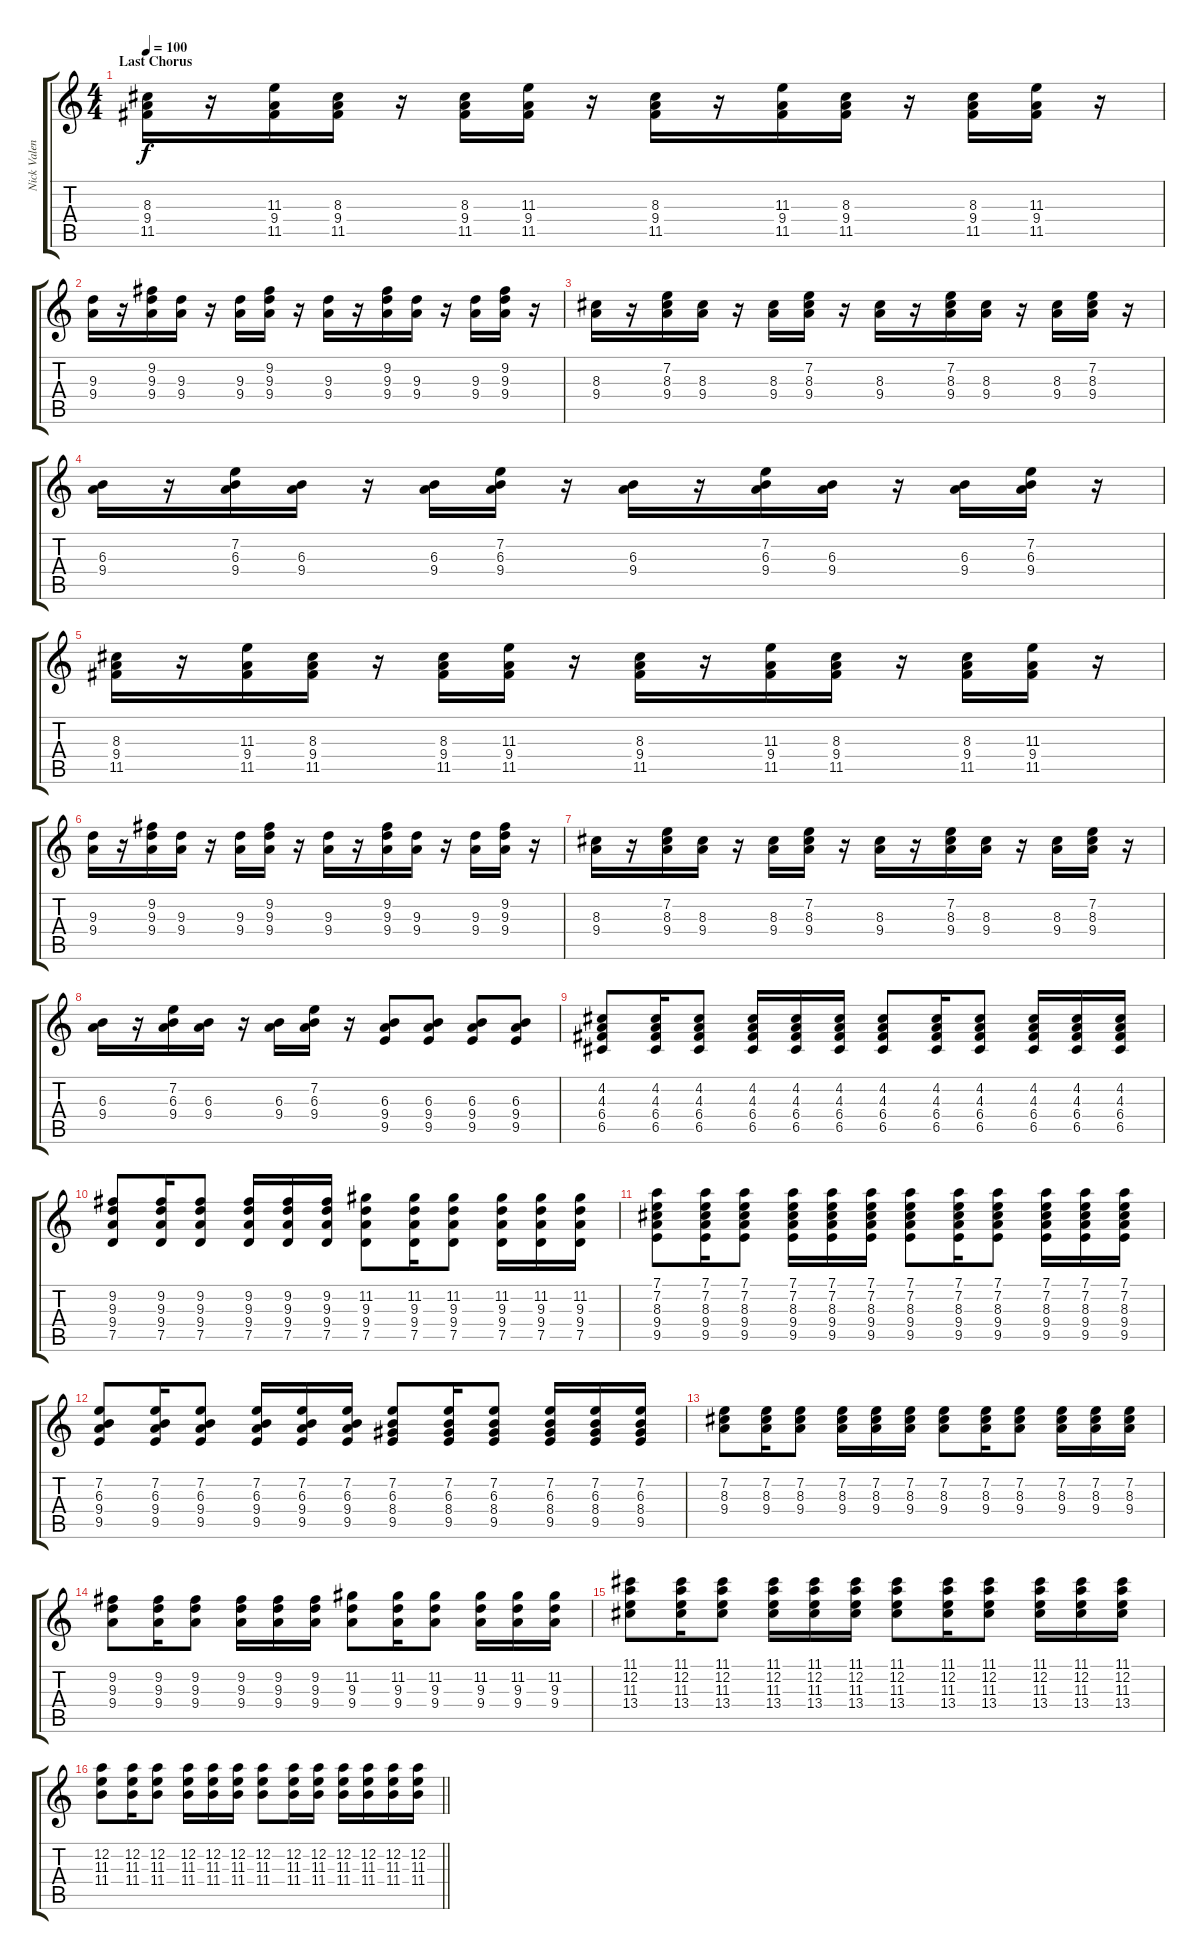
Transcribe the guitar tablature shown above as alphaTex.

\track ("Nick Valensi" "Nick Valen") {solo instrument overdrivenguitar}
\staff {score tabs}
\tuning (D4 A3 F3 C3 G2 D2) {hide}
\ts (4 4)
\section ("" "Last Chorus")
\tempo 100
\clef g2
\ks c
(8.3 9.4 11.5).16{dy f} r.16 (11.3 9.4 11.5).16 (8.3 9.4 11.5).16 r.16 (8.3 9.4 11.5).16 (11.3 9.4 11.5).16 r.16 (8.3 9.4 11.5).16 r.16 (11.3 9.4 11.5).16 (8.3 9.4 11.5).16 r.16 (8.3 9.4 11.5).16 (11.3 9.4 11.5).16 r.16 |
(9.3 9.4).16 r.16 (9.2 9.3 9.4).16 (9.3 9.4).16 r.16 (9.3 9.4).16 (9.2 9.3 9.4).16 r.16 (9.3 9.4).16 r.16 (9.2 9.3 9.4).16 (9.3 9.4).16 r.16 (9.3 9.4).16 (9.2 9.3 9.4).16 r.16 |
(8.3 9.4).16 r.16 (7.2 8.3 9.4).16 (8.3 9.4).16 r.16 (8.3 9.4).16 (7.2 8.3 9.4).16 r.16 (8.3 9.4).16 r.16 (7.2 8.3 9.4).16 (8.3 9.4).16 r.16 (8.3 9.4).16 (7.2 8.3 9.4).16 r.16 |
(6.3 9.4).16 r.16 (7.2 6.3 9.4).16 (6.3 9.4).16 r.16 (6.3 9.4).16 (7.2 6.3 9.4).16 r.16 (6.3 9.4).16 r.16 (7.2 6.3 9.4).16 (6.3 9.4).16 r.16 (6.3 9.4).16 (7.2 6.3 9.4).16 r.16 |
(8.3 9.4 11.5).16 r.16 (11.3 9.4 11.5).16 (8.3 9.4 11.5).16 r.16 (8.3 9.4 11.5).16 (11.3 9.4 11.5).16 r.16 (8.3 9.4 11.5).16 r.16 (11.3 9.4 11.5).16 (8.3 9.4 11.5).16 r.16 (8.3 9.4 11.5).16 (11.3 9.4 11.5).16 r.16 |
(9.3 9.4).16 r.16 (9.2 9.3 9.4).16 (9.3 9.4).16 r.16 (9.3 9.4).16 (9.2 9.3 9.4).16 r.16 (9.3 9.4).16 r.16 (9.2 9.3 9.4).16 (9.3 9.4).16 r.16 (9.3 9.4).16 (9.2 9.3 9.4).16 r.16 |
(8.3 9.4).16 r.16 (7.2 8.3 9.4).16 (8.3 9.4).16 r.16 (8.3 9.4).16 (7.2 8.3 9.4).16 r.16 (8.3 9.4).16 r.16 (7.2 8.3 9.4).16 (8.3 9.4).16 r.16 (8.3 9.4).16 (7.2 8.3 9.4).16 r.16 |
(6.3 9.4).16 r.16 (7.2 6.3 9.4).16 (6.3 9.4).16 r.16 (6.3 9.4).16 (7.2 6.3 9.4).16 r.16 (6.3 9.4 9.5).8 (6.3 9.4 9.5).8 (6.3 9.4 9.5).8 (6.3 9.4 9.5).8 |
(4.2 4.3 6.4 6.5).8 (4.2 4.3 6.4 6.5).16 (4.2 4.3 6.4 6.5).8 (4.2 4.3 6.4 6.5).16 (4.2 4.3 6.4 6.5).16 (4.2 4.3 6.4 6.5).16 (4.2 4.3 6.4 6.5).8 (4.2 4.3 6.4 6.5).16 (4.2 4.3 6.4 6.5).8 (4.2 4.3 6.4 6.5).16 (4.2 4.3 6.4 6.5).16 (4.2 4.3 6.4 6.5).16 |
(9.2 9.3 9.4 7.5).8 (9.2 9.3 9.4 7.5).16 (9.2 9.3 9.4 7.5).8 (9.2 9.3 9.4 7.5).16 (9.2 9.3 9.4 7.5).16 (9.2 9.3 9.4 7.5).16 (11.2 9.3 9.4 7.5).8 (11.2 9.3 9.4 7.5).16 (11.2 9.3 9.4 7.5).8 (11.2 9.3 9.4 7.5).16 (11.2 9.3 9.4 7.5).16 (11.2 9.3 9.4 7.5).16 |
(7.1 7.2 8.3 9.4 9.5).8 (7.1 7.2 8.3 9.4 9.5).16 (7.1 7.2 8.3 9.4 9.5).8 (7.1 7.2 8.3 9.4 9.5).16 (7.1 7.2 8.3 9.4 9.5).16 (7.1 7.2 8.3 9.4 9.5).16 (7.1 7.2 8.3 9.4 9.5).8 (7.1 7.2 8.3 9.4 9.5).16 (7.1 7.2 8.3 9.4 9.5).8 (7.1 7.2 8.3 9.4 9.5).16 (7.1 7.2 8.3 9.4 9.5).16 (7.1 7.2 8.3 9.4 9.5).16 |
(7.2 6.3 9.4 9.5).8 (7.2 6.3 9.4 9.5).16 (7.2 6.3 9.4 9.5).8 (7.2 6.3 9.4 9.5).16 (7.2 6.3 9.4 9.5).16 (7.2 6.3 9.4 9.5).16 (7.2 6.3 8.4 9.5).8 (7.2 6.3 8.4 9.5).16 (7.2 6.3 8.4 9.5).8 (7.2 6.3 8.4 9.5).16 (7.2 6.3 8.4 9.5).16 (7.2 6.3 8.4 9.5).16 |
(7.2 8.3 9.4).8 (7.2 8.3 9.4).16 (7.2 8.3 9.4).8 (7.2 8.3 9.4).16 (7.2 8.3 9.4).16 (7.2 8.3 9.4).16 (7.2 8.3 9.4).8 (7.2 8.3 9.4).16 (7.2 8.3 9.4).8 (7.2 8.3 9.4).16 (7.2 8.3 9.4).16 (7.2 8.3 9.4).16 |
(9.2 9.3 9.4).8 (9.2 9.3 9.4).16 (9.2 9.3 9.4).8 (9.2 9.3 9.4).16 (9.2 9.3 9.4).16 (9.2 9.3 9.4).16 (11.2 9.3 9.4).8 (11.2 9.3 9.4).16 (11.2 9.3 9.4).8 (11.2 9.3 9.4).16 (11.2 9.3 9.4).16 (11.2 9.3 9.4).16 |
(11.1 12.2 11.3 13.4).8 (11.1 12.2 11.3 13.4).16 (11.1 12.2 11.3 13.4).8 (11.1 12.2 11.3 13.4).16 (11.1 12.2 11.3 13.4).16 (11.1 12.2 11.3 13.4).16 (11.1 12.2 11.3 13.4).8 (11.1 12.2 11.3 13.4).16 (11.1 12.2 11.3 13.4).8 (11.1 12.2 11.3 13.4).16 (11.1 12.2 11.3 13.4).16 (11.1 12.2 11.3 13.4).16 |
\barLineRight lightlight
(12.2 11.3 11.4).8 (12.2 11.3 11.4).16 (12.2 11.3 11.4).8 (12.2 11.3 11.4).16 (12.2 11.3 11.4).16 (12.2 11.3 11.4).16 (12.2 11.3 11.4).8 (12.2 11.3 11.4).16 (12.2 11.3 11.4).16 (12.2 11.3 11.4).16 (12.2 11.3 11.4).16 (12.2 11.3 11.4).16 (12.2 11.3 11.4).16
